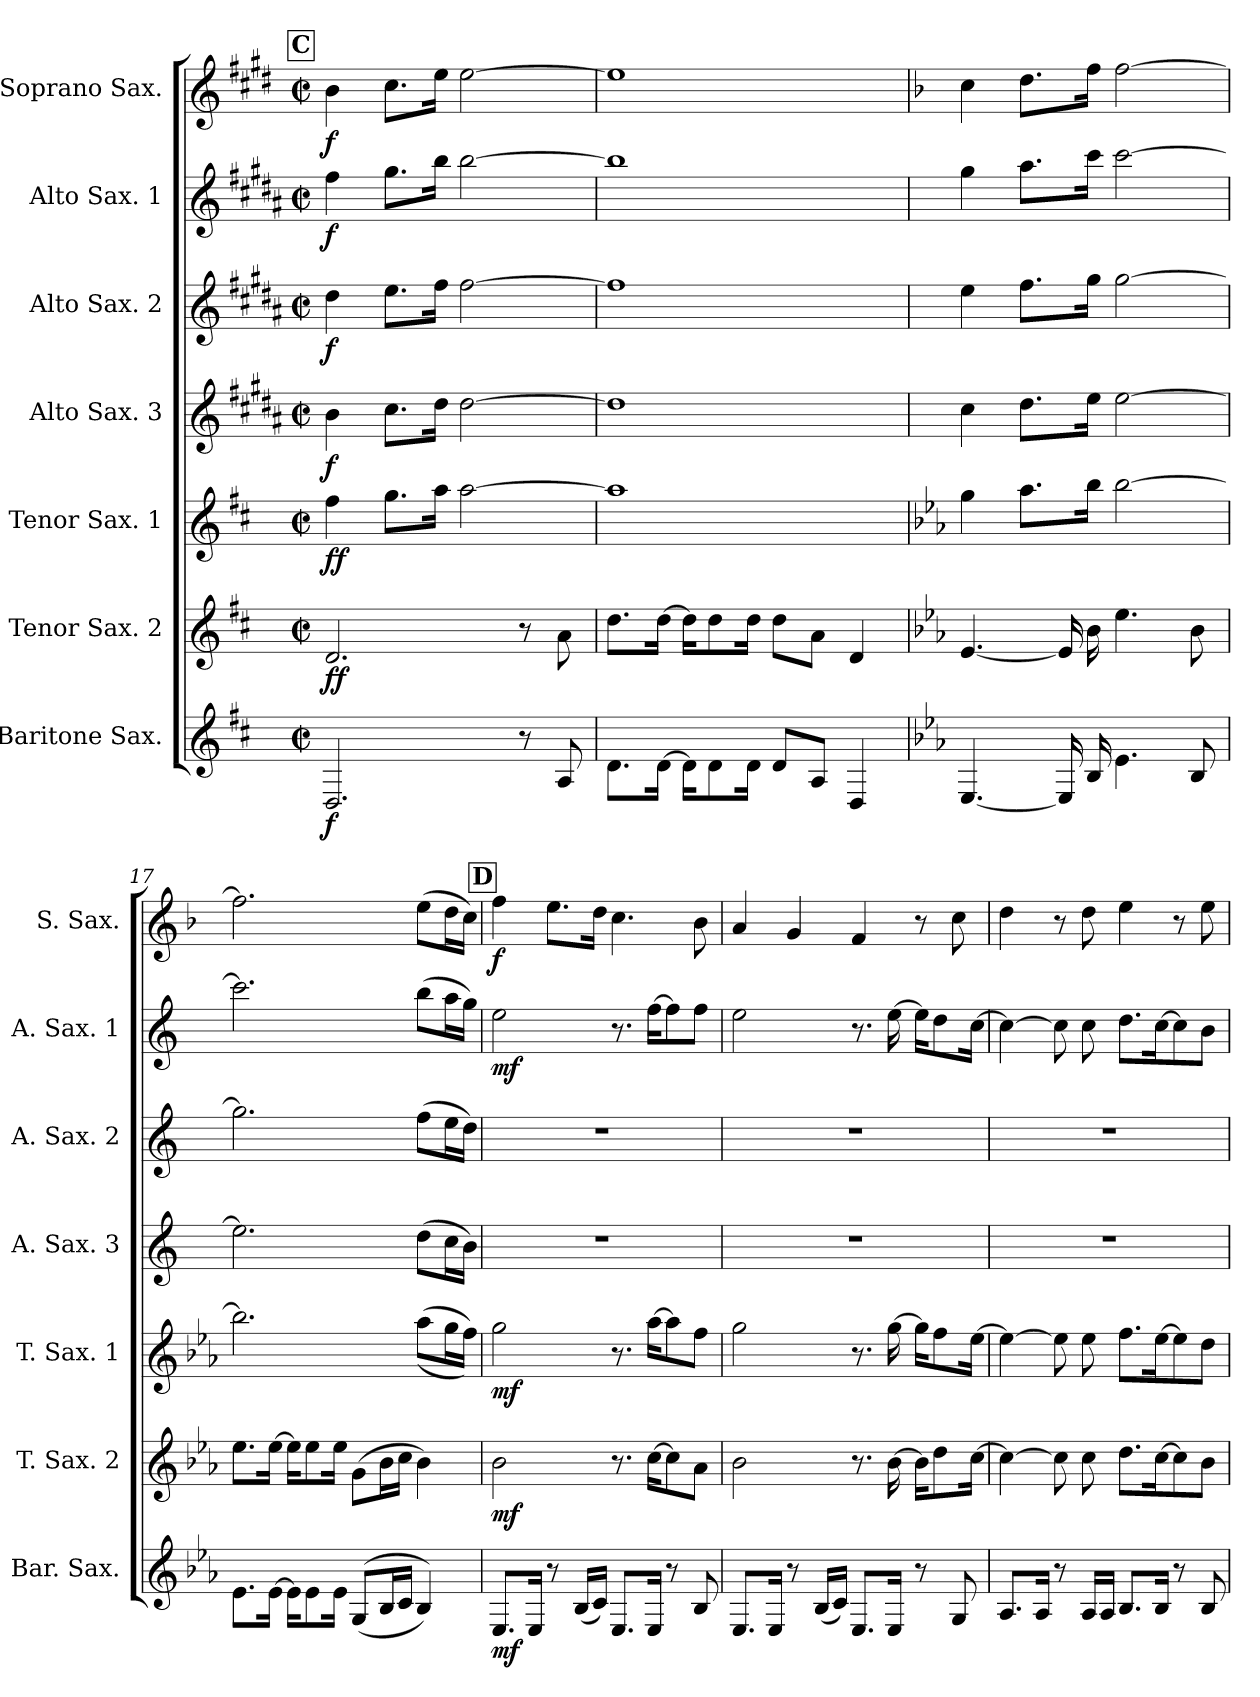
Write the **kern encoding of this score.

**kern	**dynam	**kern	**dynam	**kern	**dynam	**kern	**dynam	**kern	**dynam	**kern	**dynam	**kern	**dynam
*part7	*part7	*part6	*part6	*part5	*part5	*part4	*part4	*part3	*part3	*part2	*part2	*part1	*part1
*staff7	*staff7	*staff6	*staff6	*staff5	*staff5	*staff4	*staff4	*staff3	*staff3	*staff2	*staff2	*staff1	*staff1
*I"Baritone Sax.	*	*I"Tenor Sax. 2	*	*I"Tenor Sax. 1	*	*I"Alto Sax. 3	*	*I"Alto Sax. 2	*	*I"Alto Sax. 1	*	*I"Soprano Sax.	*
*I'Bar. Sax.	*	*I'T. Sax. 2	*	*I'T. Sax. 1	*	*I'A. Sax. 3	*	*I'A. Sax. 2	*	*I'A. Sax. 1	*	*I'S. Sax.	*
*clefG2	*	*clefG2	*	*clefG2	*	*clefG2	*	*clefG2	*	*clefG2	*	*clefG2	*
*ITrd12c21	*	*ITrd8c14	*	*ITrd8c14	*	*ITrd5c9	*	*ITrd5c9	*	*ITrd5c9	*	*ITrd1c2	*
*k[f#c#]	*	*k[f#c#]	*	*k[f#c#]	*	*k[f#c#]	*	*k[f#c#]	*	*k[f#c#]	*	*k[f#c#]	*
*M2/2	*	*M2/2	*	*M2/2	*	*M2/2	*	*M2/2	*	*M2/2	*	*M2/2	*
*met(c|)	*	*met(c|)	*	*met(c|)	*	*met(c|)	*	*met(c|)	*	*met(c|)	*	*met(c|)	*
!!LO:REH:place=s1:a:B:fs=14:t=C
=14	=14	=14	=14	=14	=14	=14	=14	=14	=14	=14	=14	=14	=14
!	!LO:DY:b	!	!LO:DY:b	!	!	!	!	!	!	!	!	!	!
!	!	!	!LO:DY:n=1:b	!	!LO:DY:b	!	!	!	!	!	!	!	!
!	!	!	!	!	!LO:DY:n=1:b	!	!LO:DY:b	!	!LO:DY:b	!	!LO:DY:b	!	!LO:DY:b
2.DD/	f	2.D/	f f	4f#\	f f	4d\	f	4f#\	f	4a\	f	4a\	f
.	.	.	.	8.g\L	.	8.e\L	.	8.g\L	.	8.b\L	.	8.b\L	.
.	.	.	.	16a\Jk	.	16f#\Jk	.	16a\Jk	.	16dd\Jk	.	16dd\Jk	.
.	.	.	.	[2a\	.	[2f#\	.	[2a\	.	[2dd\	.	[2dd\	.
8r	.	8r	.	.	.	.	.	.	.	.	.	.	.
8AA/	.	8A\	.	.	.	.	.	.	.	.	.	.	.
=15	=15	=15	=15	=15	=15	=15	=15	=15	=15	=15	=15	=15	=15
8.D\L	.	8.d\L	.	1a]	.	1f#]	.	1a]	.	1dd]	.	1dd]	.
[16D\Jk	.	[16d\Jk	.	.	.	.	.	.	.	.	.	.	.
16D\KL]	.	16d\KL]	.	.	.	.	.	.	.	.	.	.	.
8D\	.	8d\	.	.	.	.	.	.	.	.	.	.	.
16D\Jk	.	16d\Jk	.	.	.	.	.	.	.	.	.	.	.
8D/L	.	8d\L	.	.	.	.	.	.	.	.	.	.	.
8AA/J	.	8A\J	.	.	.	.	.	.	.	.	.	.	.
4DD/	.	4D/	.	.	.	.	.	.	.	.	.	.	.
=16	=16	=16	=16	=16	=16	=16	=16	=16	=16	=16	=16	=16	=16
*k[b-e-a-]	*	*k[b-e-a-]	*	*k[b-e-a-]	*	*k[b-e-a-]	*	*k[b-e-a-]	*	*k[b-e-a-]	*	*k[b-e-a-]	*
[4.EE-/	.	[4.E-/	.	4g\	.	4e-\	.	4g\	.	4b-\	.	4b-\	.
.	.	.	.	8.a-\L	.	8.f\L	.	8.a-\L	.	8.cc\L	.	8.cc\L	.
16EE-/]	.	16E-/]	.	.	.	.	.	.	.	.	.	.	.
16BB-/	.	16B-\	.	16b-\Jk	.	16g\Jk	.	16b-\Jk	.	16ee-\Jk	.	16ee-\Jk	.
4.E-\	.	4.e-\	.	[2b-\	.	[2g\	.	[2b-\	.	[2ee-\	.	[2ee-\	.
8BB-/	.	8B-\	.	.	.	.	.	.	.	.	.	.	.
!!LO:PB:g=z
=17	=17	=17	=17	=17	=17	=17	=17	=17	=17	=17	=17	=17	=17
8.E-\L	.	8.e-\L	.	2.b-\]	.	2.g\]	.	2.b-\]	.	2.ee-\]	.	2.ee-\]	.
[16E-\Jk	.	[16e-\Jk	.	.	.	.	.	.	.	.	.	.	.
16E-\KL]	.	16e-\KL]	.	.	.	.	.	.	.	.	.	.	.
8E-\	.	8e-\	.	.	.	.	.	.	.	.	.	.	.
16E-\Jk	.	16e-\Jk	.	.	.	.	.	.	.	.	.	.	.
((8GG/L	.	(8G\L	.	.	.	.	.	.	.	.	.	.	.
16BB-/L	.	16B-\L	.	.	.	.	.	.	.	.	.	.	.
16C/JJ	.	16c\JJ	.	.	.	.	.	.	.	.	.	.	.
4BB-/))	.	4B-\)	.	((8a-\L	.	(8f\L	.	(8a-\L	.	(8dd\L	.	(8dd\L	.
.	.	.	.	16g\L	.	16e-\L	.	16g\L	.	16cc\L	.	16cc\L	.
.	.	.	.	16f\JJ))	.	16d\JJ)	.	16f\JJ)	.	16b-\JJ)	.	16b-\JJ)	.
!!LO:REH:place=s1:a:B:fs=14:t=D
=18	=18	=18	=18	=18	=18	=18	=18	=18	=18	=18	=18	=18	=18
!	!LO:DY:b	!	!LO:DY:b	!	!LO:DY:b	!	!	!	!	!	!LO:DY:b	!	!LO:DY:b
8.EE-/L	mf	2B-\	mf	2g\	mf	1r	.	1r	.	2g\	mf	4ee-\	f
16EE-/Jk	.	.	.	.	.	.	.	.	.	.	.	.	.
8r	.	.	.	.	.	.	.	.	.	.	.	8.dd\L	.
(16BB-/LL	.	.	.	.	.	.	.	.	.	.	.	.	.
16C/JJ)	.	.	.	.	.	.	.	.	.	.	.	16cc\Jk	.
8.EE-/L	.	8.r	.	8.r	.	.	.	.	.	8.r	.	4.b-\	.
16EE-/Jk	.	[16c\KL	.	[16a-\KL	.	.	.	.	.	[16a-\KL	.	.	.
8r	.	8c\]	.	8a-\]	.	.	.	.	.	8a-\]	.	.	.
8BB-/	.	8A-\J	.	8f\J	.	.	.	.	.	8a-\J	.	8a-\	.
=19	=19	=19	=19	=19	=19	=19	=19	=19	=19	=19	=19	=19	=19
8.EE-/L	.	2B-\	.	2g\	.	1r	.	1r	.	2g\	.	4g/	.
16EE-/Jk	.	.	.	.	.	.	.	.	.	.	.	.	.
8r	.	.	.	.	.	.	.	.	.	.	.	4f/	.
(16BB-/LL	.	.	.	.	.	.	.	.	.	.	.	.	.
16C/JJ)	.	.	.	.	.	.	.	.	.	.	.	.	.
8.EE-/L	.	8.r	.	8.r	.	.	.	.	.	8.r	.	4e-/	.
16EE-/Jk	.	[16B-\	.	[16g\	.	.	.	.	.	[16g\	.	.	.
8r	.	16B-\KL]	.	16g\KL]	.	.	.	.	.	16g\KL]	.	8r	.
.	.	8d\	.	8f\	.	.	.	.	.	8f\	.	.	.
8GG/	.	.	.	.	.	.	.	.	.	.	.	8b-\	.
.	.	[16c\Jk	.	[16e-\Jk	.	.	.	.	.	[16e-\Jk	.	.	.
=20	=20	=20	=20	=20	=20	=20	=20	=20	=20	=20	=20	=20	=20
8.AA-/L	.	4c\_	.	4e-\_	.	1r	.	1r	.	4e-\_	.	4cc\	.
16AA-/Jk	.	.	.	.	.	.	.	.	.	.	.	.	.
8r	.	8c\]	.	8e-\]	.	.	.	.	.	8e-\]	.	8r	.
16AA-/LL	.	8c\	.	8e-\	.	.	.	.	.	8e-\	.	8cc\	.
16AA-/JJ	.	.	.	.	.	.	.	.	.	.	.	.	.
8.BB-/L	.	8.d\L	.	8.f\L	.	.	.	.	.	8.f\L	.	4dd\	.
16BB-/Jk	.	[16c\K	.	[16e-\K	.	.	.	.	.	[16e-\K	.	.	.
8r	.	8c\]	.	8e-\]	.	.	.	.	.	8e-\]	.	8r	.
8BB-/	.	8B-\J	.	8d\J	.	.	.	.	.	8d\J	.	8dd\	.
=	=	=	=	=	=	=	=	=	=	=	=	=	=
*-	*-	*-	*-	*-	*-	*-	*-	*-	*-	*-	*-	*-	*-
